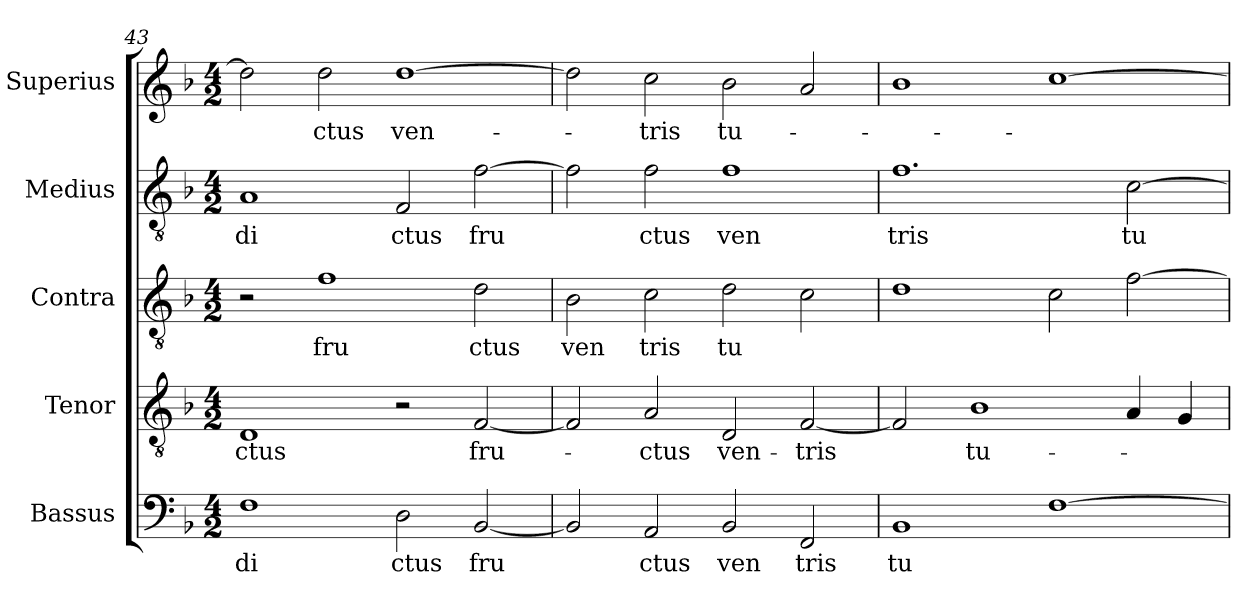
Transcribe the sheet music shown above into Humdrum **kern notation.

**kern	**text	**kern	**text	**kern	**text	**kern	**text	**kern	**text
*part5	*part5	*part4	*part4	*part3	*part3	*part2	*part2	*part1	*part1
*staff5	*staff5	*staff4	*staff4	*staff3	*staff3	*staff2	*staff2	*staff1	*staff1
*I"Bassus	*	*I"Tenor	*	*I"Contra	*	*I"Medius	*	*I"Superius	*
*clefF4	*	*clefGv2	*	*clefGv2	*	*clefGv2	*	*clefG2	*
*k[b-]	*	*k[b-]	*	*k[b-]	*	*k[b-]	*	*k[b-]	*
*F:	*	*F:	*	*F:	*	*F:	*	*F:	*
*M4/2	*	*M4/2	*	*M4/2	*	*M4/2	*	*M4/2	*
=43	=43	=43	=43	=43	=43	=43	=43	=43	=43
!	!LO:LY:b:cj	!	!LO:LY:b:cj	!	!	!	!LO:LY:b:cj	!	!
1F	di	1D	-ctus	2r	.	1A	di	2dd\]	.
!	!	!	!	!	!LO:LY:b:cj	!	!	!	!LO:LY:b:cj
.	.	.	.	1f	fru	.	.	2dd\	-ctus
!	!LO:LY:b:cj	!	!	!	!	!	!LO:LY:b:cj	!	!LO:LY:b
2D\	ctus	2r	.	.	.	2F/	ctus	[>1dd	ven-
!	!LO:LY:b	!	!LO:LY:b	!	!LO:LY:b:cj	!	!LO:LY:b	!	!
[<2BB-/	fru	[<2F/	fru-	2d\	ctus	[>2f\	fru	.	.
=44	=44	=44	=44	=44	=44	=44	=44	=44	=44
!	!	!	!	!	!LO:LY:b:cj	!	!	!	!
2BB-/]	.	2F/]	.	2B-\	ven	2f\]	.	2dd\]	.
!	!LO:LY:b:cj	!	!LO:LY:b:cj	!	!LO:LY:b:cj	!	!LO:LY:b:cj	!	!LO:LY:b:cj
2AA/	ctus	2A/	-ctus	2c\	tris	2f\	ctus	2cc\	-tris
!	!LO:LY:b:cj	!	!LO:LY:b:cj	!	!LO:LY:b:cj	!	!LO:LY:b:cj	!	!LO:LY:b:cj
2BB-/	ven	2D/	ven-	2d\	tu	1f	ven	2b-\	tu-
!	!LO:LY:b:cj	!	!LO:LY:b	!	!	!	!	!	!
2FF/	tris	[<2F/	-tris	2c\	.	.	.	2a/	.
=45	=45	=45	=45	=45	=45	=45	=45	=45	=45
!	!LO:LY:b:cj	!	!	!	!	!	!LO:LY:b:cj	!	!
1BB-	tu	2F/]	.	1d	.	1.f	tris	1b-	.
!	!	!	!LO:LY:b:cj	!	!	!	!	!	!
.	.	1B-	tu-	.	.	.	.	.	.
[>1F	.	.	.	2c\	.	.	.	[>1cc	.
!	!	!	!	!	!	!	!LO:LY:b:cj	!	!
.	.	4A/	.	[>2f\	.	[>2c\	tu	.	.
.	.	4G/	.	.	.	.	.	.	.
=	=	=	=	=	=	=	=	=	=
*-	*-	*-	*-	*-	*-	*-	*-	*-	*-
